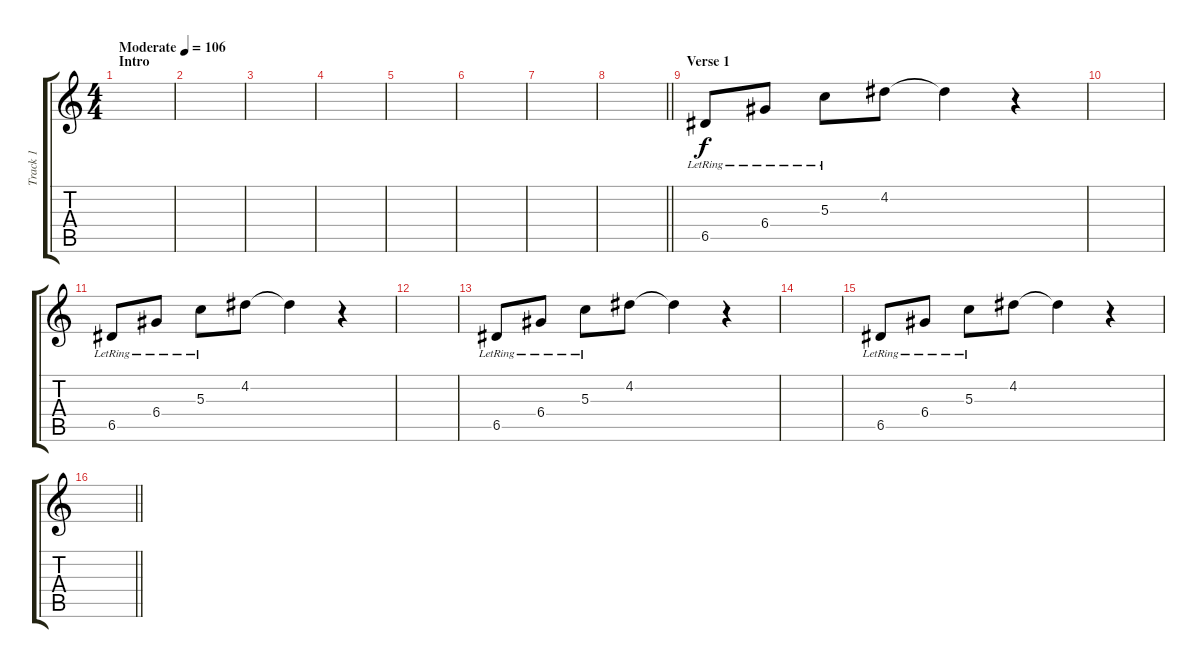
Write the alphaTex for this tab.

\track ("Track 1" "Track 1") {instrument distortionguitar}
\staff {score tabs}
\tuning (E4 B3 G3 D3 A2 E2) {hide}
\ts (4 4)
\section ("" "Intro")
\tempo (106 "Moderate")
\clef g2
\ks c
|
|
|
|
|
|
|
\barLineRight lightlight
|
\section ("" "Verse 1")
6.5{lr}.8{instrument electricguitarjazz} 6.4{lr}.8 5.3{lr}.8 4.2.8 4.2{t}.4 r.4 |
|
6.5{lr}.8 6.4{lr}.8 5.3{lr}.8 4.2.8 4.2{t}.4 r.4 |
|
6.5{lr}.8 6.4{lr}.8 5.3{lr}.8 4.2.8 4.2{t}.4 r.4 |
|
6.5{lr}.8 6.4{lr}.8 5.3{lr}.8 4.2.8 4.2{t}.4 r.4 |
\barLineRight lightlight
